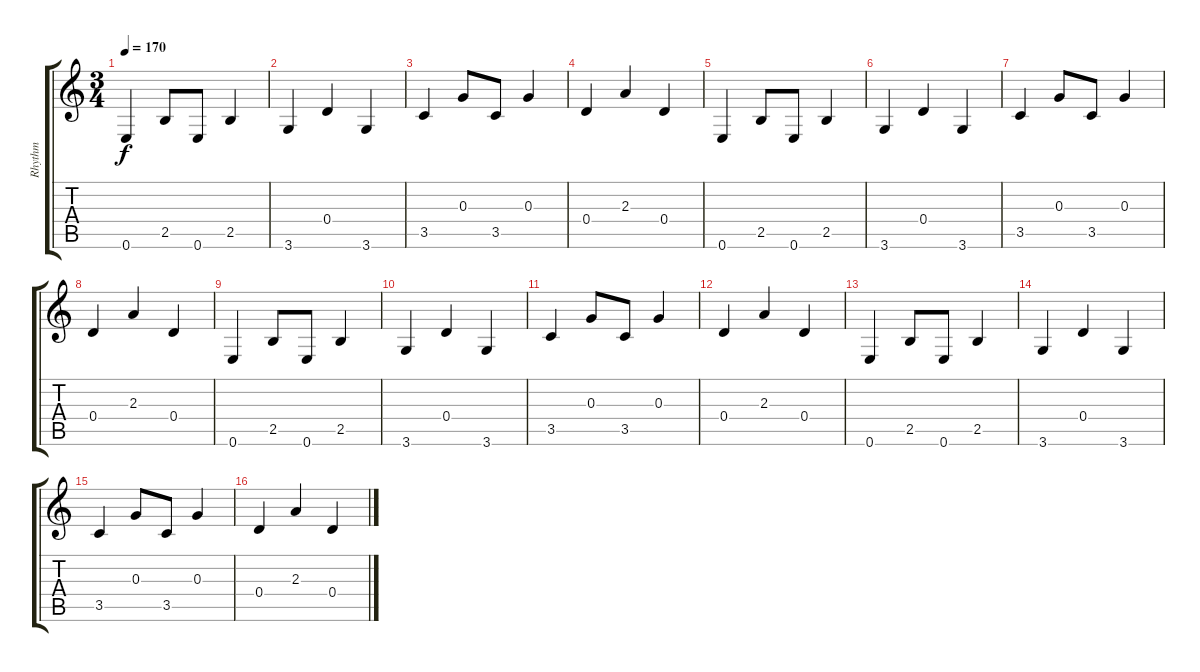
\track ("Rhythm" "Rhythm") {instrument distortionguitar}
\staff {score tabs}
\tuning (E4 B3 G3 D3 A2 E2) {hide}
\ts (3 4)
\tempo 170
\clef g2
\ks c
0.6.4{dy f} 2.5.8 0.6.8 2.5.4 |
3.6.4 0.4.4 3.6.4 |
3.5.4 0.3.8 3.5.8 0.3.4 |
0.4.4 2.3.4 0.4.4 |
0.6.4 2.5.8 0.6.8 2.5.4 |
3.6.4 0.4.4 3.6.4 |
3.5.4 0.3.8 3.5.8 0.3.4 |
0.4.4 2.3.4 0.4.4 |
0.6.4 2.5.8 0.6.8 2.5.4 |
3.6.4 0.4.4 3.6.4 |
3.5.4 0.3.8 3.5.8 0.3.4 |
0.4.4 2.3.4 0.4.4 |
0.6.4 2.5.8 0.6.8 2.5.4 |
3.6.4 0.4.4 3.6.4 |
3.5.4 0.3.8 3.5.8 0.3.4 |
0.4.4 2.3.4 0.4.4
